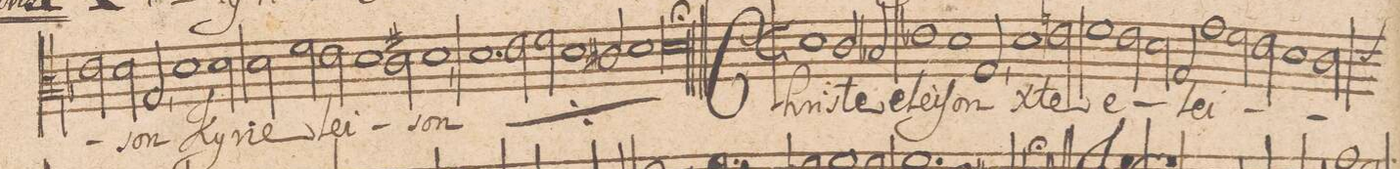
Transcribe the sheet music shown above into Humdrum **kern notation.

**kern	**text
*I"ALTVS.	*
*clefC3	*
*k[b-]	*
*met(c|)	*
*M2/1	*
2e\	.
2d\	.
2G,</	-son
1d\	Ky-
=15-	=15-
2d\	-ri-
2d\	-e-
2f\	-e-
=16-	=16-
2e\	-lei-
1d\	.
2c#X\	.
=17-	=17-
1d\,<	-son
*	*ij
1.d\	Ky-
=18-	=18-
2e\	-ri-
2f\	.
1d\	-e
=19-	=19-
2c#X/	e-
1d\	-lei-
=20-	=20-
0d\;	-son
=21||	=21||
*M2/1	*
*met(c|)	*
1d\	Chri-
2c/	-ste
2B-X/	e-
=22-	=22-
1e-X\	-lei-
1d\	.
=23-	=23-
2G,</	-ſon
1d\	X-
2en\	-te
=24-	=24-
1f\	e-
2e\	.
2d\	.
=25-	=25-
2G/	.
1g\	-lei-
2f\	.
=26-	=26-
2e\	.
1d\	.
*custos:d	*
2c\	.
=27-	=27-
*-	*-
